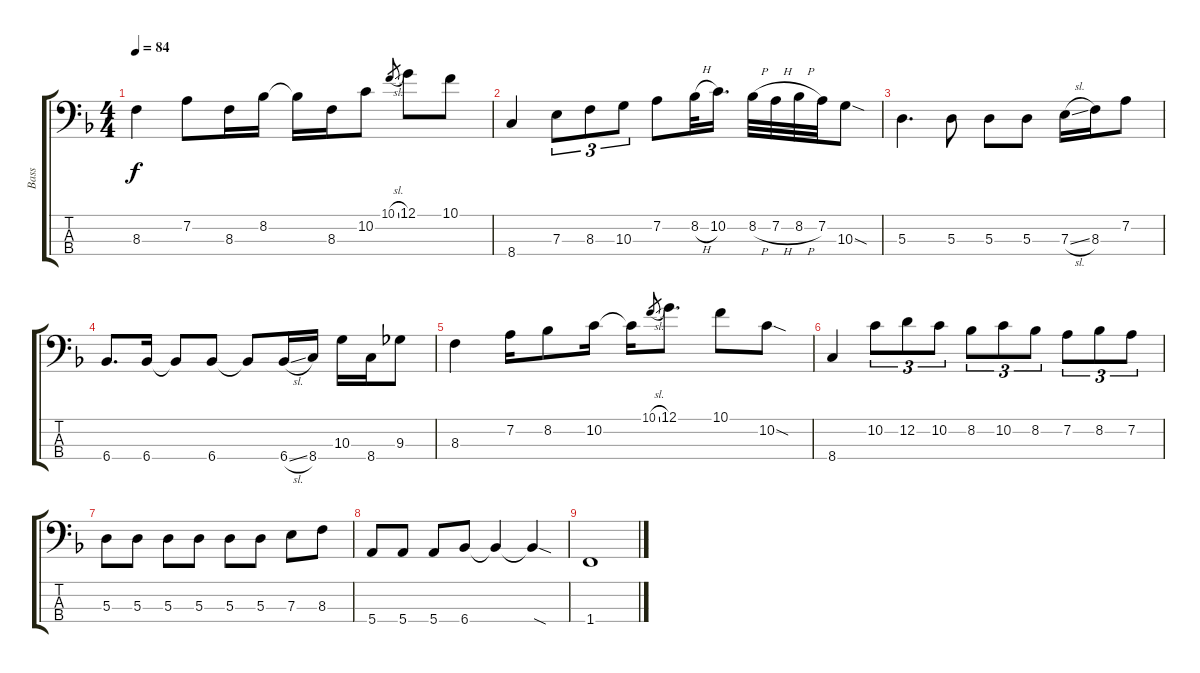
\track ("Bass" "Bass") {instrument electricbassfinger}
\staff {score tabs}
\tuning (G2 D2 A1 E1) {hide}
\ts (4 4)
\tempo 84
\clef f4
\ks f
8.3.4{dy f} 7.2.8 8.3.16 8.2.16 8.2{t}.16 8.3.16 10.2.8 10.1{sl}.8{gr} 12.1.8 10.1.8 |
8.4.4 7.3.8{tu (3 2)} 8.3.8{tu (3 2)} 10.3.8{tu (3 2)} 7.2.8 8.2{h}.32 10.2.16{d} 8.2{h}.32 7.2{h}.32 8.2{h}.32 7.2.32 10.3{sod}.8 |
5.3.4{d} 5.3.8 5.3.8 5.3.8 7.3{sl}.16 8.3.16 7.2.8 |
6.4.8{d} 6.4.16 6.4{t}.8 6.4.8 6.4{t}.8 6.4{sl}.16 8.4.16 10.3.16 8.4.16 9.3.8 |
8.3.4 7.2.16 8.2.8 10.2.16 10.2{t}.16 10.1{sl}.8{gr} 12.1.8{d} 10.1.8 10.2{sod}.8 |
8.4.4 10.2.8{tu (3 2)} 12.2.8{tu (3 2)} 10.2.8{tu (3 2)} 8.2.8{tu (3 2)} 10.2.8{tu (3 2)} 8.2.8{tu (3 2)} 7.2.8{tu (3 2)} 8.2.8{tu (3 2)} 7.2.8{tu (3 2)} |
5.3.8 5.3.8 5.3.8 5.3.8 5.3.8 5.3.8 7.3.8 8.3.8 |
5.4.8 5.4.8 5.4.8 6.4.8 6.4{t}.4 6.4{sod t}.4 |
1.4.1
